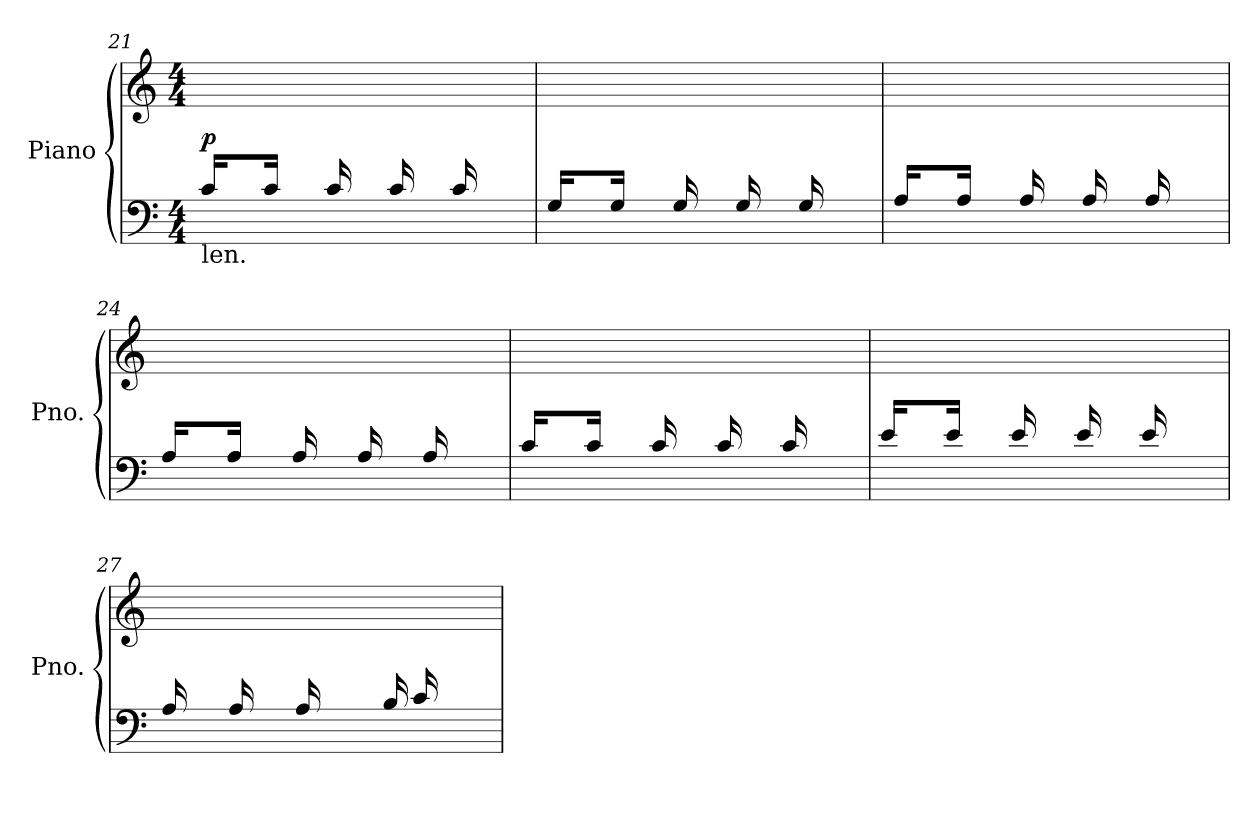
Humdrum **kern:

**kern	**kern	**dynam
*part1	*part1	*part1
*staff2	*staff1	*staff1/2
*I"Piano	*	*
*I'Pno.	*	*
!!LO:LB:g=z
*clefF4	*clefG2	*
*k[]	*k[]	*
*M4/4	*M4/4	*
=21	=21	=21
*^	*	*
!LO:TX:b:t=len.	!	!	!
!	!	!	!LO:DY:a=2
16c/LL	1ryy	16ryy	p
8ryy	.	16g\	.
.	.	16cc\	.
16c/JJ	.	16ryy	.
8ryy	.	16g\LL	.
.	.	16cc\	.
16c/	.	16ryy	.
8ryy	.	16g\JJ	.
.	.	16cc\LL	.
16c/	.	16ryy	.
8ryy	.	16g\	.
.	.	16cc\JJ	.
16c/LL	.	16ryy	.
8.ryy	.	16g\	.
.	.	16cc\	.
.	.	16g\JJ	.
=22	=22	=22	=22
16G/LL	1ryy	16ryy	.
8ryy	.	16g\	.
.	.	16b\	.
16G/JJ	.	16ryy	.
8ryy	.	16g\LL	.
.	.	16b\	.
16G/	.	16ryy	.
8ryy	.	16g\JJ	.
.	.	16b\LL	.
16G/	.	16ryy	.
8ryy	.	16g\	.
.	.	16b\JJ	.
16G/LL	.	16ryy	.
8.ryy	.	16g\	.
.	.	16b\	.
.	.	16g\JJ	.
=23	=23	=23	=23
16A/LL	1ryy	16ryy	.
8ryy	.	16e\	.
.	.	16a\	.
16A/JJ	.	16ryy	.
8ryy	.	16e\LL	.
.	.	16a\	.
16A/	.	16ryy	.
8ryy	.	16e\JJ	.
.	.	16a\LL	.
16A/	.	16ryy	.
8ryy	.	16e\	.
.	.	16a\JJ	.
16A/LL	.	16ryy	.
8.ryy	.	16e\	.
.	.	16a\	.
.	.	16e\JJ	.
!!LO:LB:g=z
=24	=24	=24	=24
16A/LL	1ryy	16ryy	.
8ryy	.	16e\	.
.	.	16a\	.
16A/JJ	.	16ryy	.
8ryy	.	16e\LL	.
.	.	16a\	.
16A/	.	16ryy	.
8ryy	.	16e\JJ	.
.	.	16a\LL	.
16A/	.	16ryy	.
8ryy	.	16e\	.
.	.	16a\JJ	.
16A/LL	.	16ryy	.
8.ryy	.	16e\	.
.	.	16a\	.
.	.	16e\JJ	.
=25	=25	=25	=25
16c/LL	1ryy	16ryy	.
8ryy	.	16g\	.
.	.	16cc\	.
16c/JJ	.	16ryy	.
8ryy	.	16g\LL	.
.	.	16cc\	.
16c/	.	16ryy	.
8ryy	.	16g\JJ	.
.	.	16cc\LL	.
16c/	.	16ryy	.
8ryy	.	16g\	.
.	.	16cc\JJ	.
16c/LL	.	16ryy	.
8.ryy	.	16g\	.
.	.	16cc\	.
.	.	16g\JJ	.
=26	=26	=26	=26
16e/LL	1ryy	16ryy	.
8ryy	.	16g\	.
.	.	16b\	.
16e/JJ	.	16ryy	.
8ryy	.	16g\LL	.
.	.	16b\	.
16e/	.	16ryy	.
8ryy	.	16g\JJ	.
.	.	16b\LL	.
16e/	.	16ryy	.
8ryy	.	16g\	.
.	.	16b\JJ	.
16e/LL	.	16ryy	.
8.ryy	.	16g\	.
.	.	16b\	.
.	.	16g\JJ	.
!!LO:LB:g=z
=27	=27	=27	=27
16A/LL	1ryy	16ryy	.
8ryy	.	16e\	.
.	.	16a\	.
16A/JJ	.	16ryy	.
8ryy	.	16e\LL	.
.	.	16a\	.
16A/	.	16ryy	.
4ryy	.	16e\JJ	.
.	.	8.a\L	.
16B/Jk	.	8ryy	.
16c/LL	.	.	.
8.ryy	.	16e\	.
.	.	16g\	.
.	.	16b\JJ	.
*v	*v	*	*
=	=	=
*-	*-	*-
